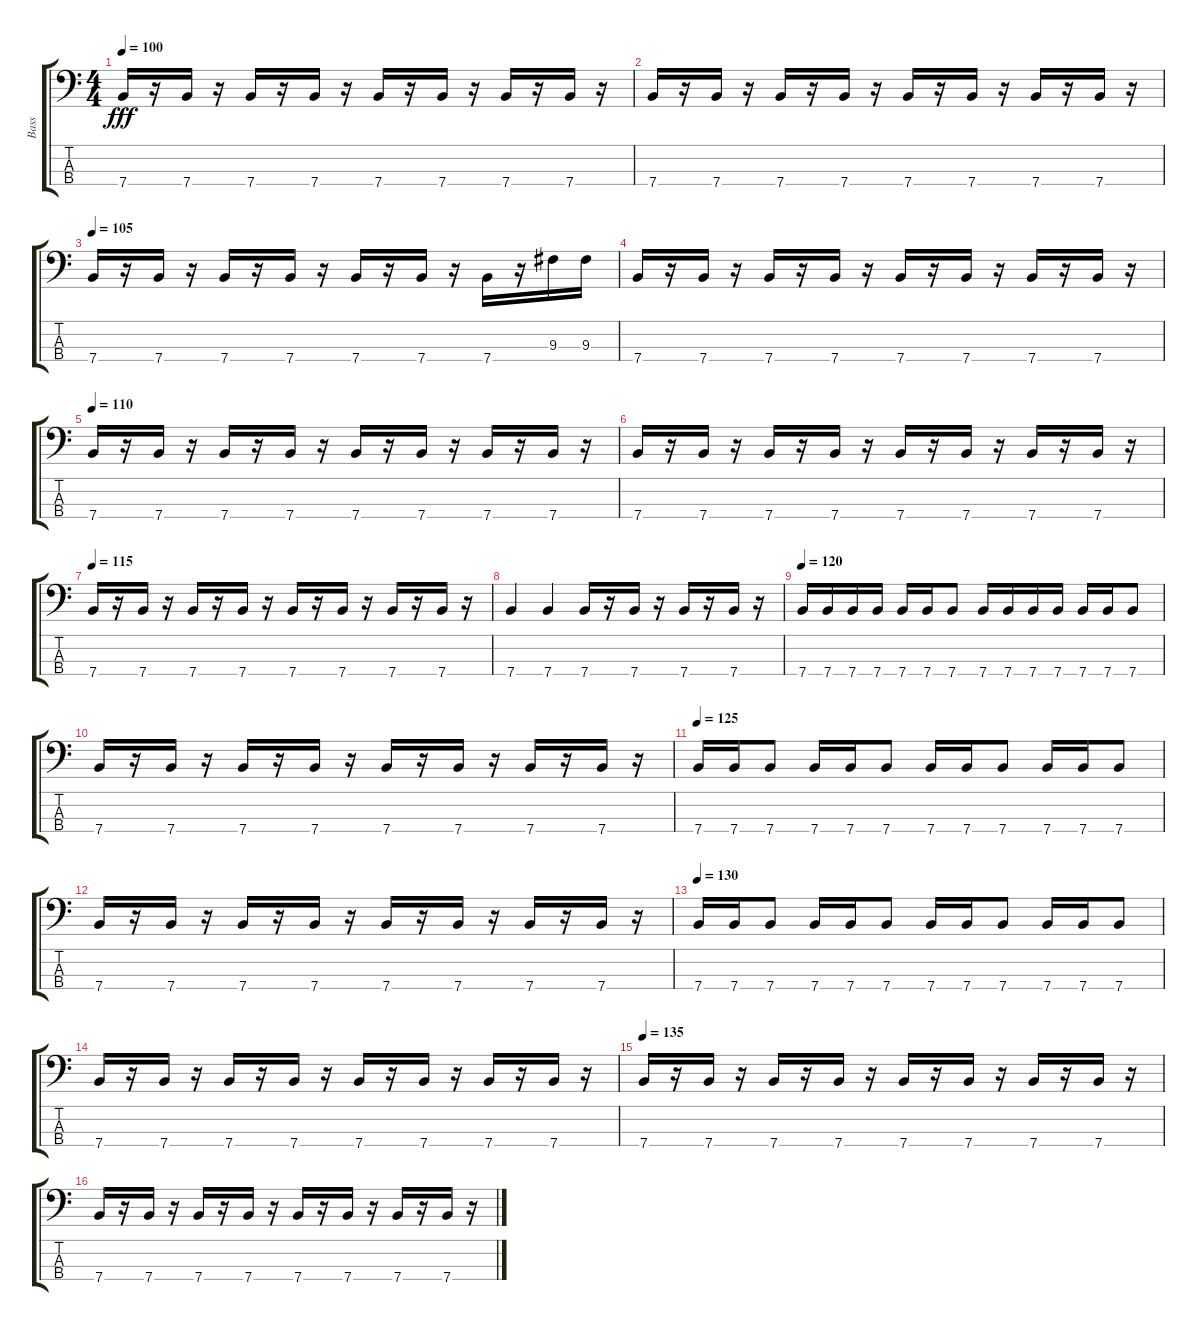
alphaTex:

\track ("Bass" "Bass") {instrument electricbassfinger}
\staff {score tabs}
\tuning (G2 D2 A1 E1) {hide}
\ts (4 4)
\tempo 100
\clef f4
\ks c
7.4.16{dy fff} r.16 7.4.16 r.16 7.4.16 r.16 7.4.16 r.16 7.4.16 r.16 7.4.16 r.16 7.4.16 r.16 7.4.16 r.16 |
7.4.16 r.16 7.4.16 r.16 7.4.16 r.16 7.4.16 r.16 7.4.16 r.16 7.4.16 r.16 7.4.16 r.16 7.4.16 r.16 |
\tempo 105
7.4.16 r.16 7.4.16 r.16 7.4.16 r.16 7.4.16 r.16 7.4.16 r.16 7.4.16 r.16 7.4.16 r.16 9.3.16 9.3.16 |
7.4.16 r.16 7.4.16 r.16 7.4.16 r.16 7.4.16 r.16 7.4.16 r.16 7.4.16 r.16 7.4.16 r.16 7.4.16 r.16 |
\tempo 110
7.4.16 r.16 7.4.16 r.16 7.4.16 r.16 7.4.16 r.16 7.4.16 r.16 7.4.16 r.16 7.4.16 r.16 7.4.16 r.16 |
7.4.16 r.16 7.4.16 r.16 7.4.16 r.16 7.4.16 r.16 7.4.16 r.16 7.4.16 r.16 7.4.16 r.16 7.4.16 r.16 |
\tempo 115
7.4.16 r.16 7.4.16 r.16 7.4.16 r.16 7.4.16 r.16 7.4.16 r.16 7.4.16 r.16 7.4.16 r.16 7.4.16 r.16 |
7.4.4 7.4.4 7.4.16 r.16 7.4.16 r.16 7.4.16 r.16 7.4.16 r.16 |
\tempo 120
7.4.16 7.4.16 7.4.16 7.4.16 7.4.16 7.4.16 7.4.8 7.4.16 7.4.16 7.4.16 7.4.16 7.4.16 7.4.16 7.4.8 |
7.4.16 r.16 7.4.16 r.16 7.4.16 r.16 7.4.16 r.16 7.4.16 r.16 7.4.16 r.16 7.4.16 r.16 7.4.16 r.16 |
\tempo 125
7.4.16 7.4.16 7.4.8 7.4.16 7.4.16 7.4.8 7.4.16 7.4.16 7.4.8 7.4.16 7.4.16 7.4.8 |
7.4.16 r.16 7.4.16 r.16 7.4.16 r.16 7.4.16 r.16 7.4.16 r.16 7.4.16 r.16 7.4.16 r.16 7.4.16 r.16 |
\tempo 130
7.4.16 7.4.16 7.4.8 7.4.16 7.4.16 7.4.8 7.4.16 7.4.16 7.4.8 7.4.16 7.4.16 7.4.8 |
7.4.16 r.16 7.4.16 r.16 7.4.16 r.16 7.4.16 r.16 7.4.16 r.16 7.4.16 r.16 7.4.16 r.16 7.4.16 r.16 |
\tempo 135
7.4.16 r.16 7.4.16 r.16 7.4.16 r.16 7.4.16 r.16 7.4.16 r.16 7.4.16 r.16 7.4.16 r.16 7.4.16 r.16 |
7.4.16 r.16 7.4.16 r.16 7.4.16 r.16 7.4.16 r.16 7.4.16 r.16 7.4.16 r.16 7.4.16 r.16 7.4.16 r.16
